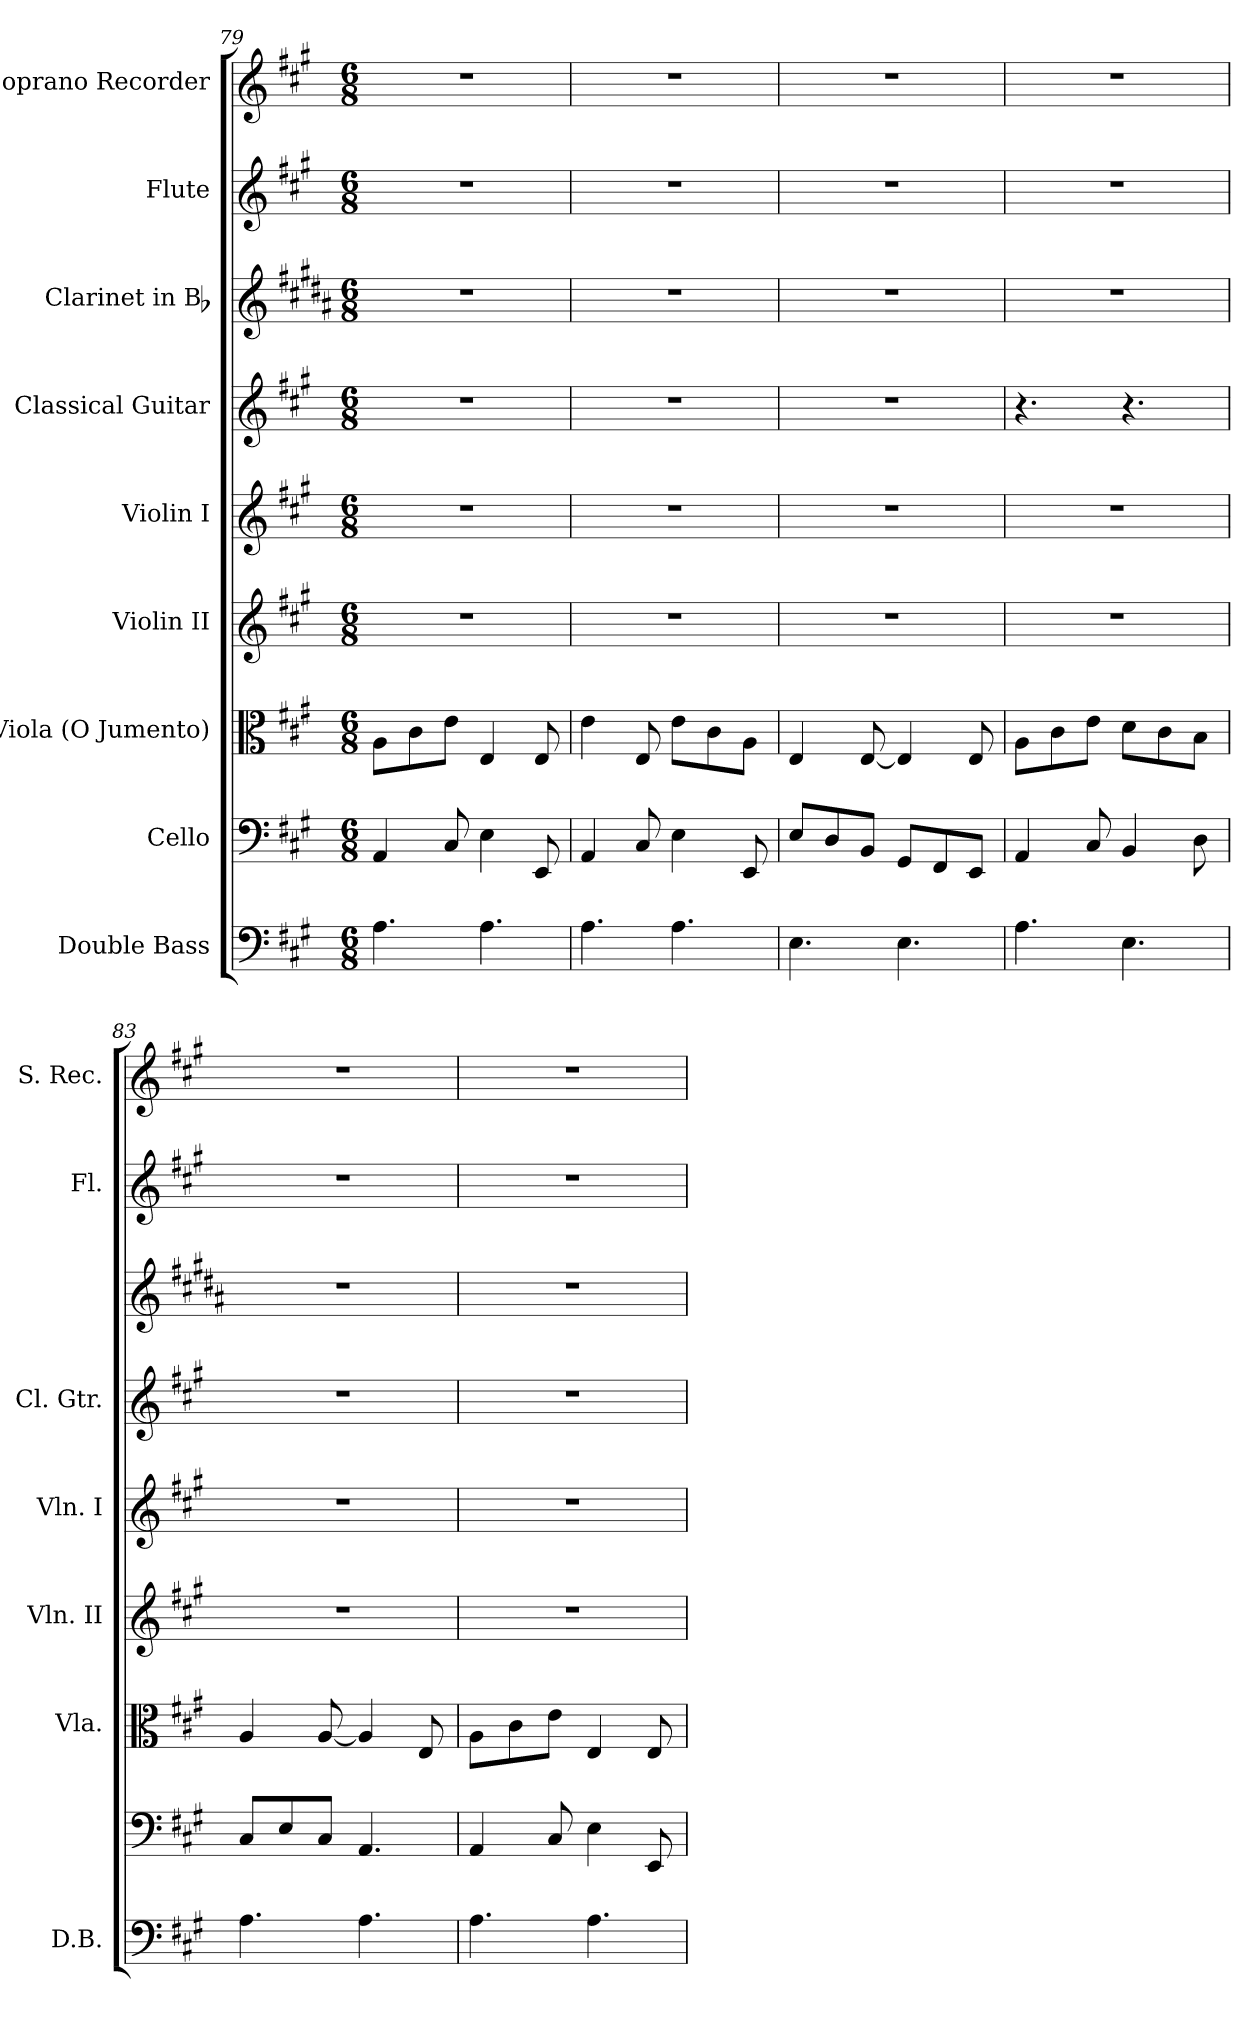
**kern	**kern	**kern	**kern	**kern	**kern	**kern	**kern	**kern
*part9	*part8	*part7	*part6	*part5	*part4	*part3	*part2	*part1
*staff9	*staff8	*staff7	*staff6	*staff5	*staff4	*staff3	*staff2	*staff1
*I"Double Bass	*I"Cello	*I"Viola (O Jumento)	*I"Violin II	*I"Violin I	*I"Classical Guitar	*I"Clarinet in Bb	*I"Flute	*I"Soprano Recorder
*I'D.B.	*	*I'Vla.	*I'Vln. II	*I'Vln. I	*I'Cl. Gtr.	*	*I'Fl.	*I'S. Rec.
*clefF4	*clefF4	*clefC3	*clefG2	*clefG2	*clefG2	*clefG2	*clefG2	*clefG2
*ITrd7c12	*	*	*	*	*ITrd7c12	*ITrd1c2	*	*ITrd-7c-12
*k[f#c#g#]	*k[f#c#g#]	*k[f#c#g#]	*k[f#c#g#]	*k[f#c#g#]	*k[f#c#g#]	*k[f#c#g#]	*k[f#c#g#]	*k[f#c#g#]
*A:	*A:	*A:	*A:	*A:	*A:	*A:	*A:	*A:
*M6/8	*M6/8	*M6/8	*M6/8	*M6/8	*M6/8	*M6/8	*M6/8	*M6/8
=79	=79	=79	=79	=79	=79	=79	=79	=79
4.AA\	4AA/	8A\L	2.r	2.r	2.r	2.r	2.r	2.r
.	.	8c#\	.	.	.	.	.	.
.	8C#/	8e\J	.	.	.	.	.	.
4.AA\	4E\	4E/	.	.	.	.	.	.
.	8EE/	8E/	.	.	.	.	.	.
!!LO:PB:g=z
=80	=80	=80	=80	=80	=80	=80	=80	=80
4.AA\	4AA/	4e\	2.r	2.r	2.r	2.r	2.r	2.r
.	8C#/	8E/	.	.	.	.	.	.
4.AA\	4E\	8e\L	.	.	.	.	.	.
.	.	8c#\	.	.	.	.	.	.
.	8EE/	8A\J	.	.	.	.	.	.
=81	=81	=81	=81	=81	=81	=81	=81	=81
4.EE\	8E/L	4E/	2.r	2.r	2.r	2.r	2.r	2.r
.	8D/	.	.	.	.	.	.	.
.	8BB/J	[8E/	.	.	.	.	.	.
4.EE\	8GG#/L	4E/]	.	.	.	.	.	.
.	8FF#/	.	.	.	.	.	.	.
.	8EE/J	8E/	.	.	.	.	.	.
=82	=82	=82	=82	=82	=82	=82	=82	=82
4.AA\	4AA/	8A\L	2.r	2.r	4.r	2.r	2.r	2.r
.	.	8c#\	.	.	.	.	.	.
.	8C#/	8e\J	.	.	.	.	.	.
4.EE\	4BB/	8d\L	.	.	4.r	.	.	.
.	.	8c#\	.	.	.	.	.	.
.	8D\	8B\J	.	.	.	.	.	.
=83	=83	=83	=83	=83	=83	=83	=83	=83
4.AA\	8C#/L	4A/	2.r	2.r	2.r	2.r	2.r	2.r
.	8E/	.	.	.	.	.	.	.
.	8C#/J	[8A/	.	.	.	.	.	.
4.AA\	4.AA/	4A/]	.	.	.	.	.	.
.	.	8E/	.	.	.	.	.	.
=84	=84	=84	=84	=84	=84	=84	=84	=84
4.AA\	4AA/	8A\L	2.r	2.r	2.r	2.r	2.r	2.r
.	.	8c#\	.	.	.	.	.	.
.	8C#/	8e\J	.	.	.	.	.	.
4.AA\	4E\	4E/	.	.	.	.	.	.
.	8EE/	8E/	.	.	.	.	.	.
=	=	=	=	=	=	=	=	=
*-	*-	*-	*-	*-	*-	*-	*-	*-
